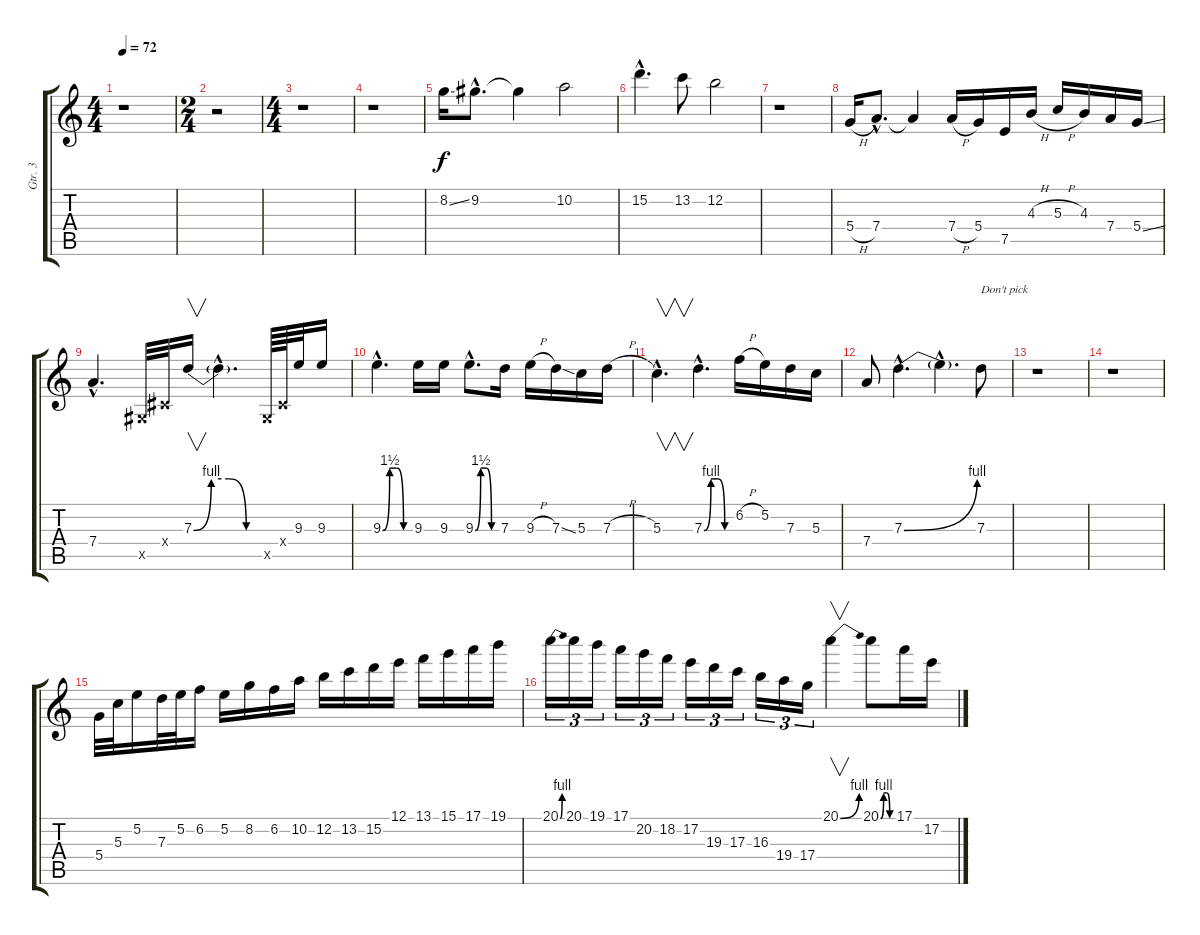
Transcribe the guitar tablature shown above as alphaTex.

\track ("Gtr. 3" "Gtr. 3") {instrument overdrivenguitar}
\staff {score tabs}
\tuning (E4 B3 G3 D3 A2 E2) {hide}
\ts (4 4)
\tempo 72
\clef g2
\ks c
r.1{dy f} |
\ts (2 4)
r.2 |
\ts (4 4)
r.1 |
r.1 |
8.2{ss}.16 9.2{hac}.8{d} 9.2{t}.4 10.2.2 |
15.2{hac}.4{d} 13.2.8 12.2.2 |
r.1 |
5.4{h}.16 7.4{hac}.8{d} 7.4{t}.4 7.4{h}.16 5.4.16 7.5.16 4.3{h}.16 5.3{h}.16 4.3.16 7.4.16 5.4{ss}.16 |
7.4{hac}.4{d} -1.5{x}.32 -1.4{x}.32 7.3{be (custom 0 0 15 4 30 4 45 0 60 0)}.16{v} 7.3{hac t}.4{d} -1.5{x}.64 -1.4{x}.64 9.3.32 9.3.16 |
9.3{be (custom 0 0 15 6 30 6 45 0 60 0) hac}.4{d} 9.3.16 9.3.16 9.3{be (custom 0 0 15 6 30 6 45 0 60 0) hac}.8{d} 7.3.16 9.3{h}.16 7.3{ss}.16 5.3.16 7.3{h}.16 |
5.3{hac}.4{v d} 7.3{be (custom 0 0 15 4 30 4 45 0 60 0) hac}.4{d} 6.2{h}.16 5.2.16 7.3.16 5.3.16 |
7.4.8 7.3{be (bend 0 0 60 4) hac}.4{d} 7.3{hac t}.4{d} 7.3.8{txt "Don't pick"} |
r.1 |
r.1 |
5.4.32 5.3.32 5.2.16 7.3.32 5.2.32 6.2.16 5.2.16 8.2.16 6.2.16 10.2.16 12.2.16 13.2.16 15.2.16 12.1.16 13.1.16 15.1.16 17.1.16 19.1.16 |
20.1{be (bend 0 0 60 4)}.16{tu (3 2)} 20.1.16{tu (3 2)} 19.1.16{tu (3 2)} 17.1.16{tu (3 2)} 20.2.16{tu (3 2)} 18.2.16{tu (3 2)} 17.2.16{tu (3 2)} 19.3.16{tu (3 2)} 17.3.16{tu (3 2)} 16.3.16{tu (3 2)} 19.4.16{tu (3 2)} 17.4.16{tu (3 2)} 20.1{be (bend 0 0 60 4)}.4{v} 20.1{be (custom 0 0 15 4 30 4 45 0 60 0)}.8 17.1.16 17.2.16
